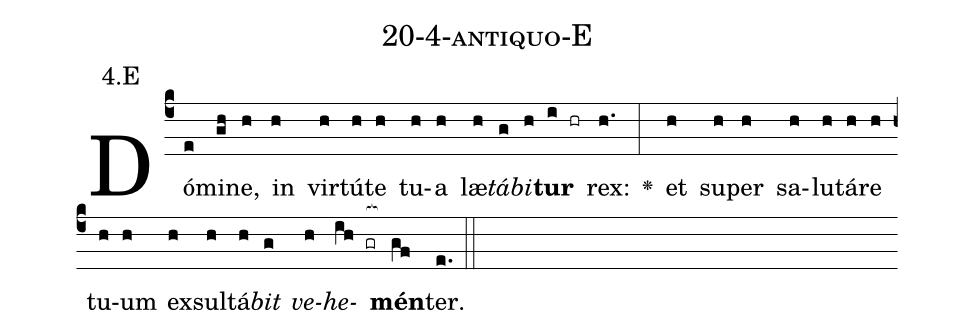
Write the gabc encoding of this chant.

name: 20-4-antiquo-E;
annotation: 4.E;
%%
(c4)Dó(e)mi(gh)ne,(h) in(h) vir(h)tú(h)te(h) tu(h)a(h) læ(h)<i>tá</i>(g)<i>bi</i>(h)<b>tur</b>(i hr) rex:(h.) <v>\greheightstar</v>(:) et(h) su(h)per(h) sa(h)lu(h)tá(h)re(h) tu(h)um(h) ex(h)sul(h)tá(h)<i>bit</i>(g) <i>ve</i>(h)<i>he</i>(ih gr[ocb:1{])<b>mén</b>(gf[ocb:0}])ter.(e.) (::)


%E(h) u(g) o(h) u(ih) a(gf) e.(e.) (::)
